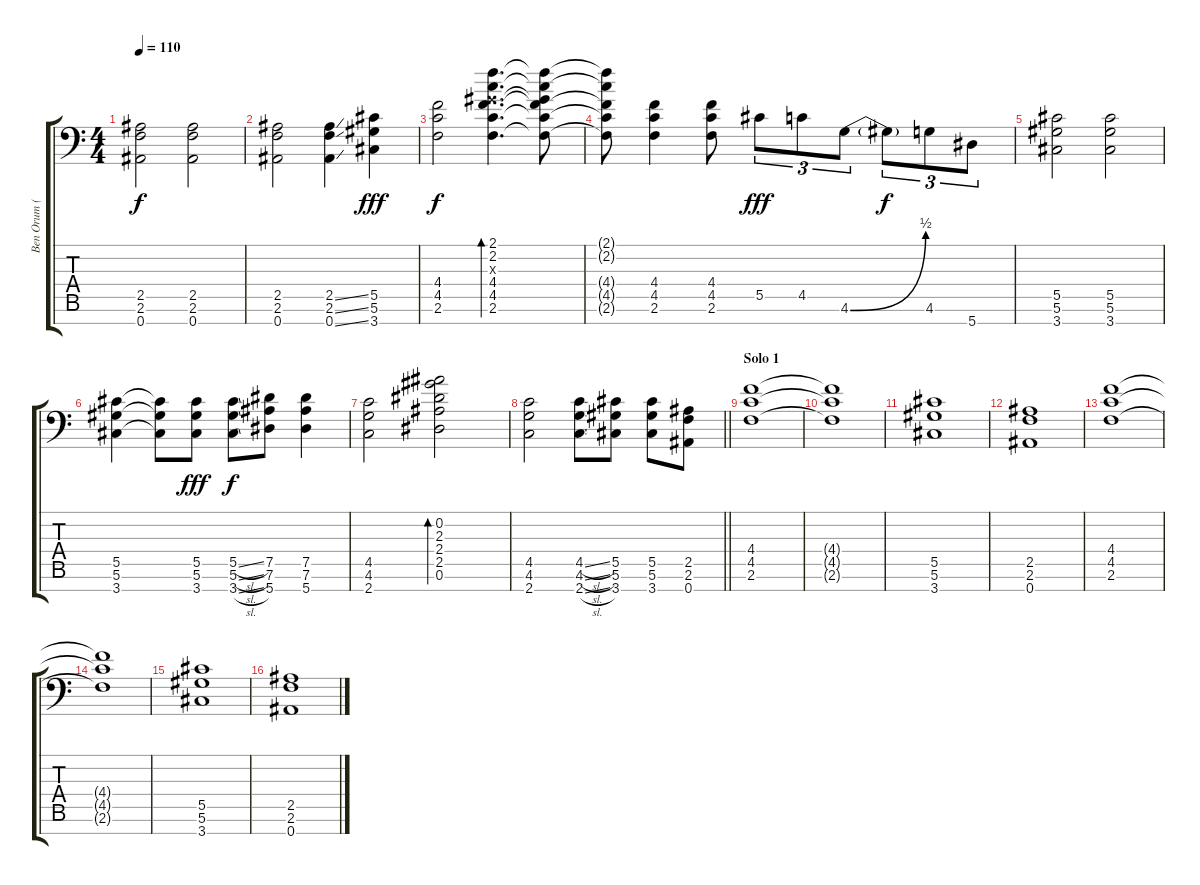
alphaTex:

\track ("Ben Orum (Rythm)" "Ben Orum (") {instrument distortionguitar}
\staff {score tabs}
\tuning (Eb4 Bb3 Gb3 Db3 Ab2 Eb2 Bb1) {hide}
\ts (4 4)
\tempo 110
\clef f4
\ks c
(2.5 2.6 0.7).2{dy f} (2.5 2.6 0.7).2 |
(2.5 2.6 0.7).2 (2.5{ss} 2.6{ss} 0.7{ss}).4 (5.5 5.6 3.7).4{dy fff} |
(4.4 4.5 2.6).2{dy f} (2.1 2.2 2.3{x} 4.4 4.5 2.6).4{d bd 60} (2.1{t} 2.2{t} 2.3{t} 4.4{t} 4.5{t} 2.6{t}).8 |
(2.1{t} 2.2{t} 4.4{t} 4.5{t} 2.6{t}).8 (4.4 4.5 2.6).4 (4.4 4.5 2.6).8 5.5.8{tu (3 2) dy fff} 4.5.8{tu (3 2)} 4.6{be (bend 0 0 60 2)}.8{tu (3 2)} 4.6{t}.8{tu (3 2) dy f} 4.6.8{tu (3 2)} 5.7.8{tu (3 2)} |
(5.5 5.6 3.7).2 (5.5 5.6 3.7).2 |
(5.5 5.6 3.7).4 (5.5{t} 5.6{t} 3.7{t}).8 (5.5 5.6 3.7).8{dy fff} (5.5{sl} 5.6{sl} 3.7{sl}).8{dy f} (7.5 7.6 5.7).8 (7.5 7.6 5.7).4 |
(4.5 4.6 2.7).2 (0.2 2.3 2.4 2.5 0.6).2{bd 60} |
\barLineRight lightlight
(4.5 4.6 2.7).2 (4.5{sl} 4.6{sl} 2.7{sl}).8 (5.5 5.6 3.7).8 (5.5 5.6 3.7).8 (2.5 2.6 0.7).8 |
\section ("" "Solo 1")
(4.4 4.5 2.6).1{balance 12} |
(4.4{t} 4.5{t} 2.6{t}).1 |
(5.5 5.6 3.7).1 |
(2.5 2.6 0.7).1 |
(4.4 4.5 2.6).1 |
(4.4{t} 4.5{t} 2.6{t}).1 |
(5.5 5.6 3.7).1 |
(2.5 2.6 0.7).1
